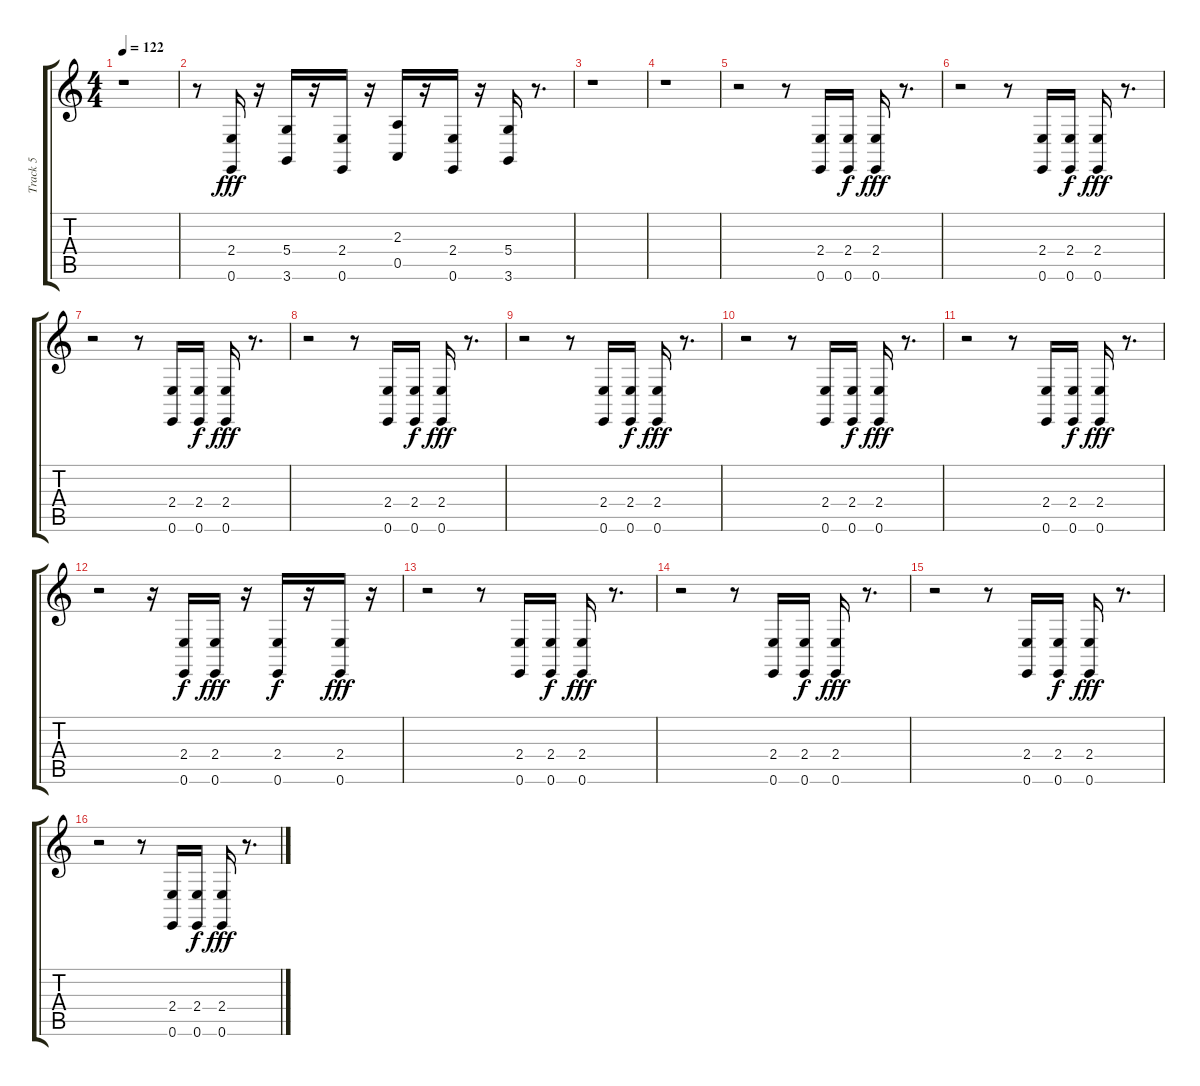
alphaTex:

\track ("Track 5" "Track 5") {instrument timpani}
\staff {score tabs}
\tuning (E4 B3 G3 D3 A2 E2) {hide}
\ts (4 4)
\tempo 122
\clef g2
\ks c
r.1{dy fff} |
r.8 (2.4 0.6).16 r.16 (5.4 3.6).16 r.16 (2.4 0.6).16 r.16 (2.3 0.5).16 r.16 (2.4 0.6).16 r.16 (5.4 3.6).16 r.8{d} |
r.1 |
r.1 |
r.2 r.8 (2.4 0.6).16 (2.4 0.6).16{dy f} (2.4 0.6).16{dy fff} r.8{d} |
r.2 r.8 (2.4 0.6).16 (2.4 0.6).16{dy f} (2.4 0.6).16{dy fff} r.8{d} |
r.2 r.8 (2.4 0.6).16 (2.4 0.6).16{dy f} (2.4 0.6).16{dy fff} r.8{d} |
r.2 r.8 (2.4 0.6).16 (2.4 0.6).16{dy f} (2.4 0.6).16{dy fff} r.8{d} |
r.2 r.8 (2.4 0.6).16 (2.4 0.6).16{dy f} (2.4 0.6).16{dy fff} r.8{d} |
r.2 r.8 (2.4 0.6).16 (2.4 0.6).16{dy f} (2.4 0.6).16{dy fff} r.8{d} |
r.2 r.8 (2.4 0.6).16 (2.4 0.6).16{dy f} (2.4 0.6).16{dy fff} r.8{d} |
r.2 r.16 (2.4 0.6).16{dy f} (2.4 0.6).16{dy fff} r.16 (2.4 0.6).16{dy f} r.16 (2.4 0.6).16{dy fff} r.16 |
r.2 r.8 (2.4 0.6).16 (2.4 0.6).16{dy f} (2.4 0.6).16{dy fff} r.8{d} |
r.2 r.8 (2.4 0.6).16 (2.4 0.6).16{dy f} (2.4 0.6).16{dy fff} r.8{d} |
r.2 r.8 (2.4 0.6).16 (2.4 0.6).16{dy f} (2.4 0.6).16{dy fff} r.8{d} |
r.2 r.8 (2.4 0.6).16 (2.4 0.6).16{dy f} (2.4 0.6).16{dy fff} r.8{d}
